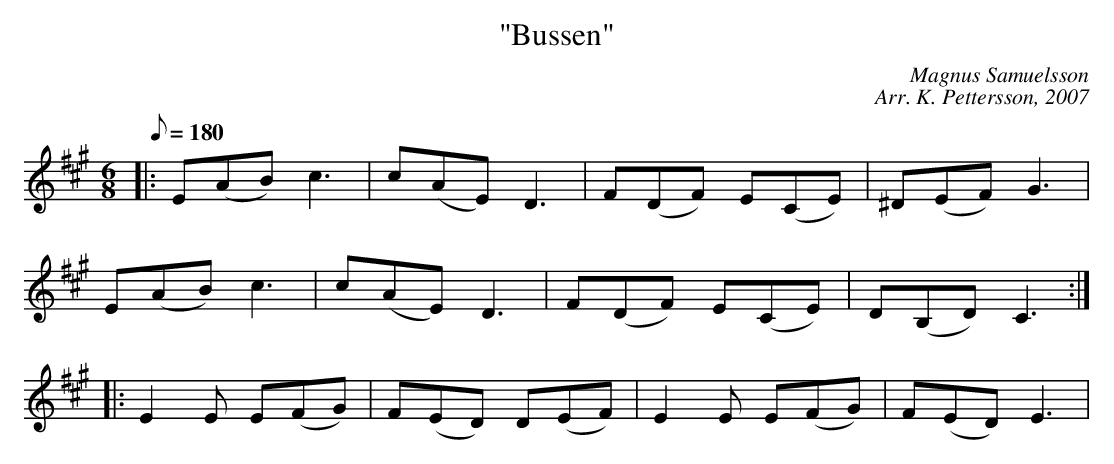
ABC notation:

X:1
T: "Bussen"
C: Magnus Samuelsson
C: Arr. K. Pettersson, 2007
M: 6/8
L: 1/8
K: A
Q: 180
|: E(AB) c3 | c(AE) D3 | F(DF) E(CE) | ^D(EF) G3 |
E(AB) c3 | c(AE) D3 | F(DF) E(CE) | D(B,D) C3 :|
|: E2E E(FG) | F(ED) D(EF) | E2E E(FG) | F(ED) E3 |
 |  |  |  :|
